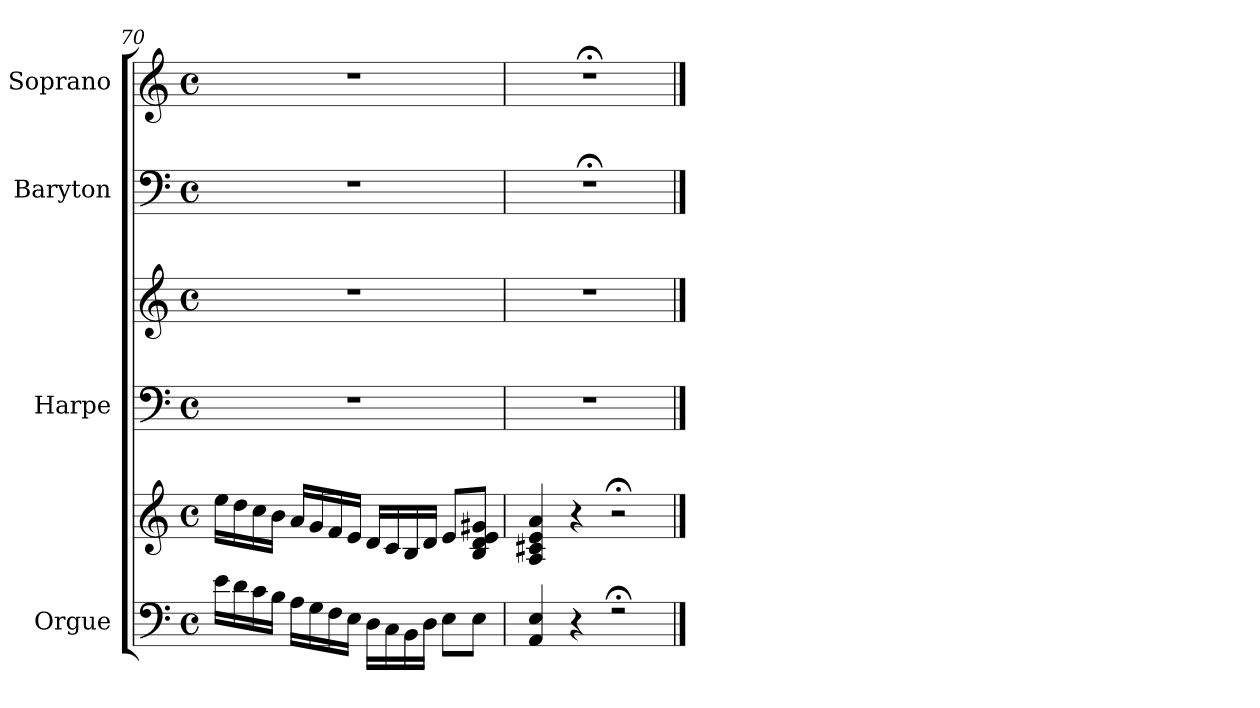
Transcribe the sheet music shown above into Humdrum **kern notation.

**kern	**kern	**kern	**kern	**kern	**kern
*part4	*part4	*part3	*part3	*part2	*part1
*staff6	*staff5	*staff4	*staff3	*staff2	*staff1
*I"Orgue	*	*I"Harpe	*	*I"Baryton	*I"Soprano
*I'Org.	*	*I'Hrp.	*	*I'Bar.	*I'S.
*clefF4	*clefG2	*clefF4	*clefG2	*clefF4	*clefG2
*k[]	*k[]	*k[]	*k[]	*k[]	*k[]
*M4/4	*M4/4	*M4/4	*M4/4	*M4/4	*M4/4
*met(c)	*met(c)	*met(c)	*met(c)	*met(c)	*met(c)
=70	=70	=70	=70	=70	=70
16e\LL	16ee\LL	1r	1r	1r	1r
16d\	16dd\	.	.	.	.
16c\	16cc\	.	.	.	.
16B\JJ	16b\JJ	.	.	.	.
16A\LL	16a/LL	.	.	.	.
16G\	16g/	.	.	.	.
16F\	16f/	.	.	.	.
16E\JJ	16e/JJ	.	.	.	.
16D\LL	16d/LL	.	.	.	.
16C\	16c/	.	.	.	.
16BB\	16B/	.	.	.	.
16D\JJ	16d/JJ	.	.	.	.
8E\L	8e/L	.	.	.	.
8E\J	8B/ 8d/ 8e/ 8g#X/J	.	.	.	.
=71	=71	=71	=71	=71	=71
4AA/ 4E/	4A/ 4c#X/ 4e/ 4a/	1r	1r	1r;<	1r;<
4r	4r	.	.	.	.
2r;<F	2r;<	.	.	.	.
==	==	==	==	==	==
*-	*-	*-	*-	*-	*-
